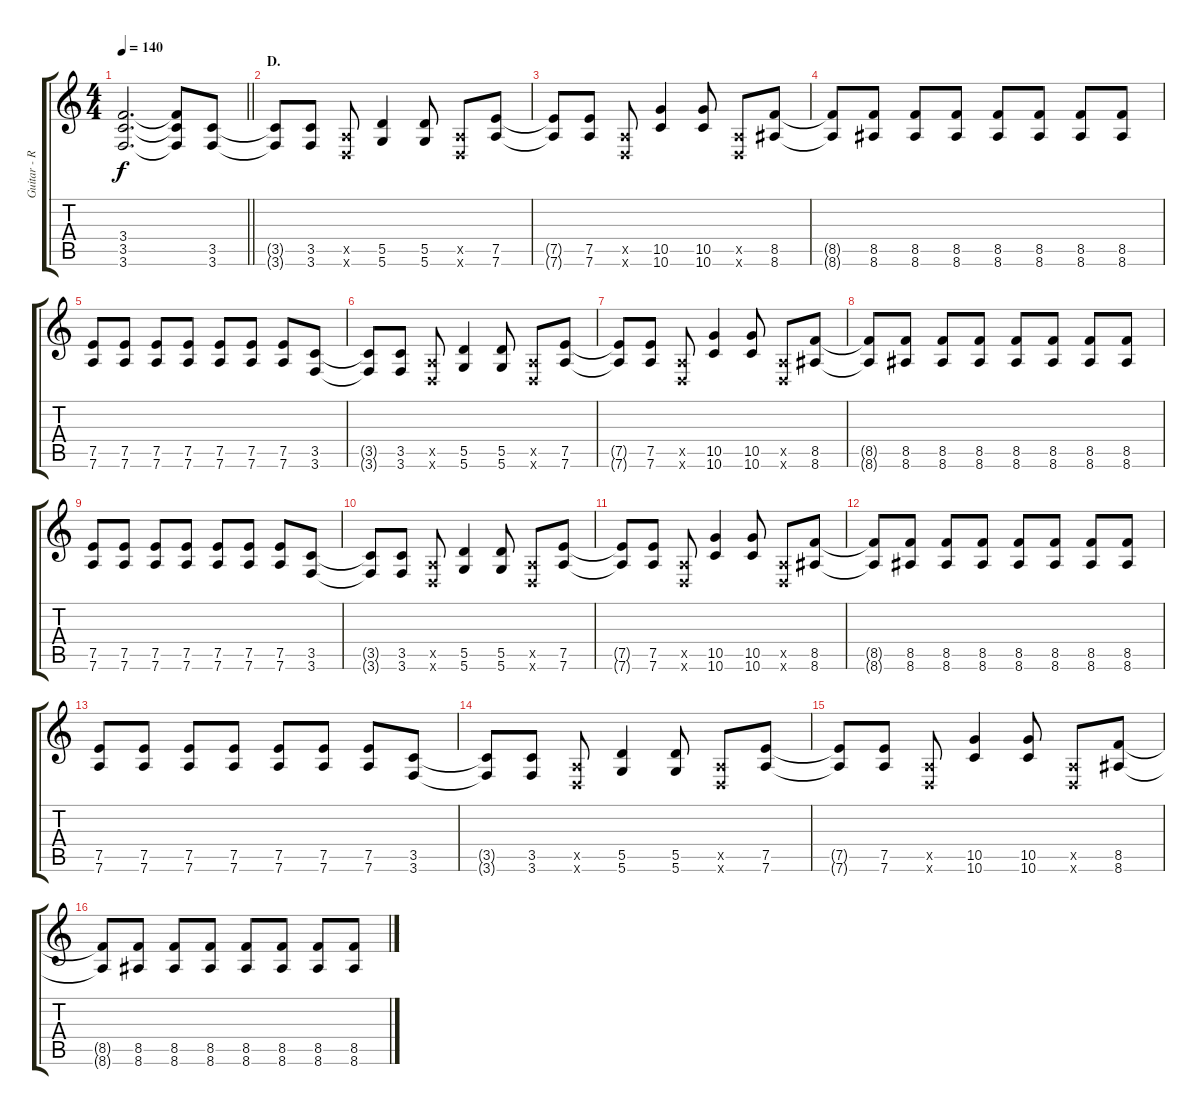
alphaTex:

\track ("Guitar - Right" "Guitar - R") {instrument distortionguitar}
\staff {score tabs}
\tuning (E4 B3 G3 D3 A2 D2) {hide}
\ts (4 4)
\tempo 140
\clef g2
\barLineRight lightlight
\ks c
(3.4{t} 3.5{t} 3.6{t}).2{d dy f} (3.4{t} 3.5{t} 3.6{t}).8 (3.5 3.6).8 |
\section ("" "D.")
(3.5{t} 3.6{t}).8 (3.5 3.6).8 (0.5{x} 0.6{x}).8 (5.5 5.6).4 (5.5 5.6).8 (0.5{x} 0.6{x}).8 (7.5 7.6).8 |
(7.5{t} 7.6{t}).8 (7.5 7.6).8 (0.5{x} 0.6{x}).8 (10.5 10.6).4 (10.5 10.6).8 (0.5{x} 0.6{x}).8 (8.5 8.6).8 |
(8.5{t} 8.6{t}).8 (8.5 8.6).8 (8.5 8.6).8 (8.5 8.6).8 (8.5 8.6).8 (8.5 8.6).8 (8.5 8.6).8 (8.5 8.6).8 |
(7.5 7.6).8 (7.5 7.6).8 (7.5 7.6).8 (7.5 7.6).8 (7.5 7.6).8 (7.5 7.6).8 (7.5 7.6).8 (3.5 3.6).8 |
(3.5{t} 3.6{t}).8 (3.5 3.6).8 (0.5{x} 0.6{x}).8 (5.5 5.6).4 (5.5 5.6).8 (0.5{x} 0.6{x}).8 (7.5 7.6).8 |
(7.5{t} 7.6{t}).8 (7.5 7.6).8 (0.5{x} 0.6{x}).8 (10.5 10.6).4 (10.5 10.6).8 (0.5{x} 0.6{x}).8 (8.5 8.6).8 |
(8.5{t} 8.6{t}).8 (8.5 8.6).8 (8.5 8.6).8 (8.5 8.6).8 (8.5 8.6).8 (8.5 8.6).8 (8.5 8.6).8 (8.5 8.6).8 |
(7.5 7.6).8 (7.5 7.6).8 (7.5 7.6).8 (7.5 7.6).8 (7.5 7.6).8 (7.5 7.6).8 (7.5 7.6).8 (3.5 3.6).8 |
(3.5{t} 3.6{t}).8 (3.5 3.6).8 (0.5{x} 0.6{x}).8 (5.5 5.6).4 (5.5 5.6).8 (0.5{x} 0.6{x}).8 (7.5 7.6).8 |
(7.5{t} 7.6{t}).8 (7.5 7.6).8 (0.5{x} 0.6{x}).8 (10.5 10.6).4 (10.5 10.6).8 (0.5{x} 0.6{x}).8 (8.5 8.6).8 |
(8.5{t} 8.6{t}).8 (8.5 8.6).8 (8.5 8.6).8 (8.5 8.6).8 (8.5 8.6).8 (8.5 8.6).8 (8.5 8.6).8 (8.5 8.6).8 |
(7.5 7.6).8 (7.5 7.6).8 (7.5 7.6).8 (7.5 7.6).8 (7.5 7.6).8 (7.5 7.6).8 (7.5 7.6).8 (3.5 3.6).8 |
(3.5{t} 3.6{t}).8 (3.5 3.6).8 (0.5{x} 0.6{x}).8 (5.5 5.6).4 (5.5 5.6).8 (0.5{x} 0.6{x}).8 (7.5 7.6).8 |
(7.5{t} 7.6{t}).8 (7.5 7.6).8 (0.5{x} 0.6{x}).8 (10.5 10.6).4 (10.5 10.6).8 (0.5{x} 0.6{x}).8 (8.5 8.6).8 |
(8.5{t} 8.6{t}).8 (8.5 8.6).8 (8.5 8.6).8 (8.5 8.6).8 (8.5 8.6).8 (8.5 8.6).8 (8.5 8.6).8 (8.5 8.6).8
